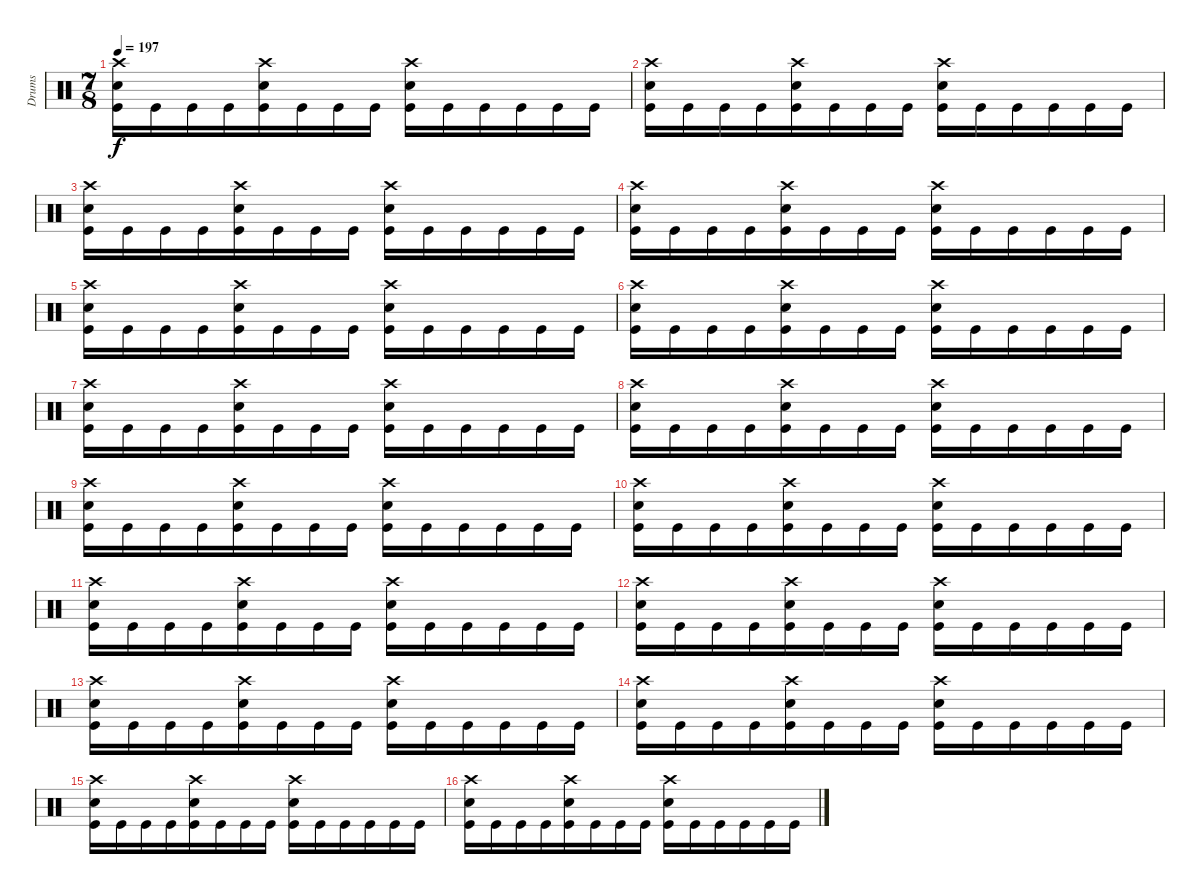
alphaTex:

\track ("Drums" "Drums") {instrument percussion}
\staff {score}
\articulation defaults
\ts (7 8)
\tempo 197
\clef neutral
\ks c
("Crash high (hit)" "Electric Snare (hit)" "Kick (hit)").16{dy f} "Kick (hit)".16 "Kick (hit)".16 "Kick (hit)".16 ("Crash high (hit)" "Electric Snare (hit)" "Kick (hit)").16 "Kick (hit)".16 "Kick (hit)".16 "Kick (hit)".16 ("Crash high (hit)" "Electric Snare (hit)" "Kick (hit)").16 "Kick (hit)".16 "Kick (hit)".16 "Kick (hit)".16 "Kick (hit)".16 "Kick (hit)".16 |
("Crash high (hit)" "Electric Snare (hit)" "Kick (hit)").16 "Kick (hit)".16 "Kick (hit)".16 "Kick (hit)".16 ("Crash high (hit)" "Electric Snare (hit)" "Kick (hit)").16 "Kick (hit)".16 "Kick (hit)".16 "Kick (hit)".16 ("Crash high (hit)" "Electric Snare (hit)" "Kick (hit)").16 "Kick (hit)".16 "Kick (hit)".16 "Kick (hit)".16 "Kick (hit)".16 "Kick (hit)".16 |
("Crash high (hit)" "Electric Snare (hit)" "Kick (hit)").16 "Kick (hit)".16 "Kick (hit)".16 "Kick (hit)".16 ("Crash high (hit)" "Electric Snare (hit)" "Kick (hit)").16 "Kick (hit)".16 "Kick (hit)".16 "Kick (hit)".16 ("Crash high (hit)" "Electric Snare (hit)" "Kick (hit)").16 "Kick (hit)".16 "Kick (hit)".16 "Kick (hit)".16 "Kick (hit)".16 "Kick (hit)".16 |
("Crash high (hit)" "Electric Snare (hit)" "Kick (hit)").16 "Kick (hit)".16 "Kick (hit)".16 "Kick (hit)".16 ("Crash high (hit)" "Electric Snare (hit)" "Kick (hit)").16 "Kick (hit)".16 "Kick (hit)".16 "Kick (hit)".16 ("Crash high (hit)" "Electric Snare (hit)" "Kick (hit)").16 "Kick (hit)".16 "Kick (hit)".16 "Kick (hit)".16 "Kick (hit)".16 "Kick (hit)".16 |
("Crash high (hit)" "Electric Snare (hit)" "Kick (hit)").16 "Kick (hit)".16 "Kick (hit)".16 "Kick (hit)".16 ("Crash high (hit)" "Electric Snare (hit)" "Kick (hit)").16 "Kick (hit)".16 "Kick (hit)".16 "Kick (hit)".16 ("Crash high (hit)" "Electric Snare (hit)" "Kick (hit)").16 "Kick (hit)".16 "Kick (hit)".16 "Kick (hit)".16 "Kick (hit)".16 "Kick (hit)".16 |
("Crash high (hit)" "Electric Snare (hit)" "Kick (hit)").16 "Kick (hit)".16 "Kick (hit)".16 "Kick (hit)".16 ("Crash high (hit)" "Electric Snare (hit)" "Kick (hit)").16 "Kick (hit)".16 "Kick (hit)".16 "Kick (hit)".16 ("Crash high (hit)" "Electric Snare (hit)" "Kick (hit)").16 "Kick (hit)".16 "Kick (hit)".16 "Kick (hit)".16 "Kick (hit)".16 "Kick (hit)".16 |
("Crash high (hit)" "Electric Snare (hit)" "Kick (hit)").16 "Kick (hit)".16 "Kick (hit)".16 "Kick (hit)".16 ("Crash high (hit)" "Electric Snare (hit)" "Kick (hit)").16 "Kick (hit)".16 "Kick (hit)".16 "Kick (hit)".16 ("Crash high (hit)" "Electric Snare (hit)" "Kick (hit)").16 "Kick (hit)".16 "Kick (hit)".16 "Kick (hit)".16 "Kick (hit)".16 "Kick (hit)".16 |
("Crash high (hit)" "Electric Snare (hit)" "Kick (hit)").16 "Kick (hit)".16 "Kick (hit)".16 "Kick (hit)".16 ("Crash high (hit)" "Electric Snare (hit)" "Kick (hit)").16 "Kick (hit)".16 "Kick (hit)".16 "Kick (hit)".16 ("Crash high (hit)" "Electric Snare (hit)" "Kick (hit)").16 "Kick (hit)".16 "Kick (hit)".16 "Kick (hit)".16 "Kick (hit)".16 "Kick (hit)".16 |
("Crash high (hit)" "Electric Snare (hit)" "Kick (hit)").16 "Kick (hit)".16 "Kick (hit)".16 "Kick (hit)".16 ("Crash high (hit)" "Electric Snare (hit)" "Kick (hit)").16 "Kick (hit)".16 "Kick (hit)".16 "Kick (hit)".16 ("Crash high (hit)" "Electric Snare (hit)" "Kick (hit)").16 "Kick (hit)".16 "Kick (hit)".16 "Kick (hit)".16 "Kick (hit)".16 "Kick (hit)".16 |
("Crash high (hit)" "Electric Snare (hit)" "Kick (hit)").16 "Kick (hit)".16 "Kick (hit)".16 "Kick (hit)".16 ("Crash high (hit)" "Electric Snare (hit)" "Kick (hit)").16 "Kick (hit)".16 "Kick (hit)".16 "Kick (hit)".16 ("Crash high (hit)" "Electric Snare (hit)" "Kick (hit)").16 "Kick (hit)".16 "Kick (hit)".16 "Kick (hit)".16 "Kick (hit)".16 "Kick (hit)".16 |
("Crash high (hit)" "Electric Snare (hit)" "Kick (hit)").16 "Kick (hit)".16 "Kick (hit)".16 "Kick (hit)".16 ("Crash high (hit)" "Electric Snare (hit)" "Kick (hit)").16 "Kick (hit)".16 "Kick (hit)".16 "Kick (hit)".16 ("Crash high (hit)" "Electric Snare (hit)" "Kick (hit)").16 "Kick (hit)".16 "Kick (hit)".16 "Kick (hit)".16 "Kick (hit)".16 "Kick (hit)".16 |
("Crash high (hit)" "Electric Snare (hit)" "Kick (hit)").16 "Kick (hit)".16 "Kick (hit)".16 "Kick (hit)".16 ("Crash high (hit)" "Electric Snare (hit)" "Kick (hit)").16 "Kick (hit)".16 "Kick (hit)".16 "Kick (hit)".16 ("Crash high (hit)" "Electric Snare (hit)" "Kick (hit)").16 "Kick (hit)".16 "Kick (hit)".16 "Kick (hit)".16 "Kick (hit)".16 "Kick (hit)".16 |
("Crash high (hit)" "Electric Snare (hit)" "Kick (hit)").16 "Kick (hit)".16 "Kick (hit)".16 "Kick (hit)".16 ("Crash high (hit)" "Electric Snare (hit)" "Kick (hit)").16 "Kick (hit)".16 "Kick (hit)".16 "Kick (hit)".16 ("Crash high (hit)" "Electric Snare (hit)" "Kick (hit)").16 "Kick (hit)".16 "Kick (hit)".16 "Kick (hit)".16 "Kick (hit)".16 "Kick (hit)".16 |
("Crash high (hit)" "Electric Snare (hit)" "Kick (hit)").16 "Kick (hit)".16 "Kick (hit)".16 "Kick (hit)".16 ("Crash high (hit)" "Electric Snare (hit)" "Kick (hit)").16 "Kick (hit)".16 "Kick (hit)".16 "Kick (hit)".16 ("Crash high (hit)" "Electric Snare (hit)" "Kick (hit)").16 "Kick (hit)".16 "Kick (hit)".16 "Kick (hit)".16 "Kick (hit)".16 "Kick (hit)".16 |
("Crash high (hit)" "Electric Snare (hit)" "Kick (hit)").16 "Kick (hit)".16 "Kick (hit)".16 "Kick (hit)".16 ("Crash high (hit)" "Electric Snare (hit)" "Kick (hit)").16 "Kick (hit)".16 "Kick (hit)".16 "Kick (hit)".16 ("Crash high (hit)" "Electric Snare (hit)" "Kick (hit)").16 "Kick (hit)".16 "Kick (hit)".16 "Kick (hit)".16 "Kick (hit)".16 "Kick (hit)".16 |
("Crash high (hit)" "Electric Snare (hit)" "Kick (hit)").16 "Kick (hit)".16 "Kick (hit)".16 "Kick (hit)".16 ("Crash high (hit)" "Electric Snare (hit)" "Kick (hit)").16 "Kick (hit)".16 "Kick (hit)".16 "Kick (hit)".16 ("Crash high (hit)" "Electric Snare (hit)" "Kick (hit)").16 "Kick (hit)".16 "Kick (hit)".16 "Kick (hit)".16 "Kick (hit)".16 "Kick (hit)".16
